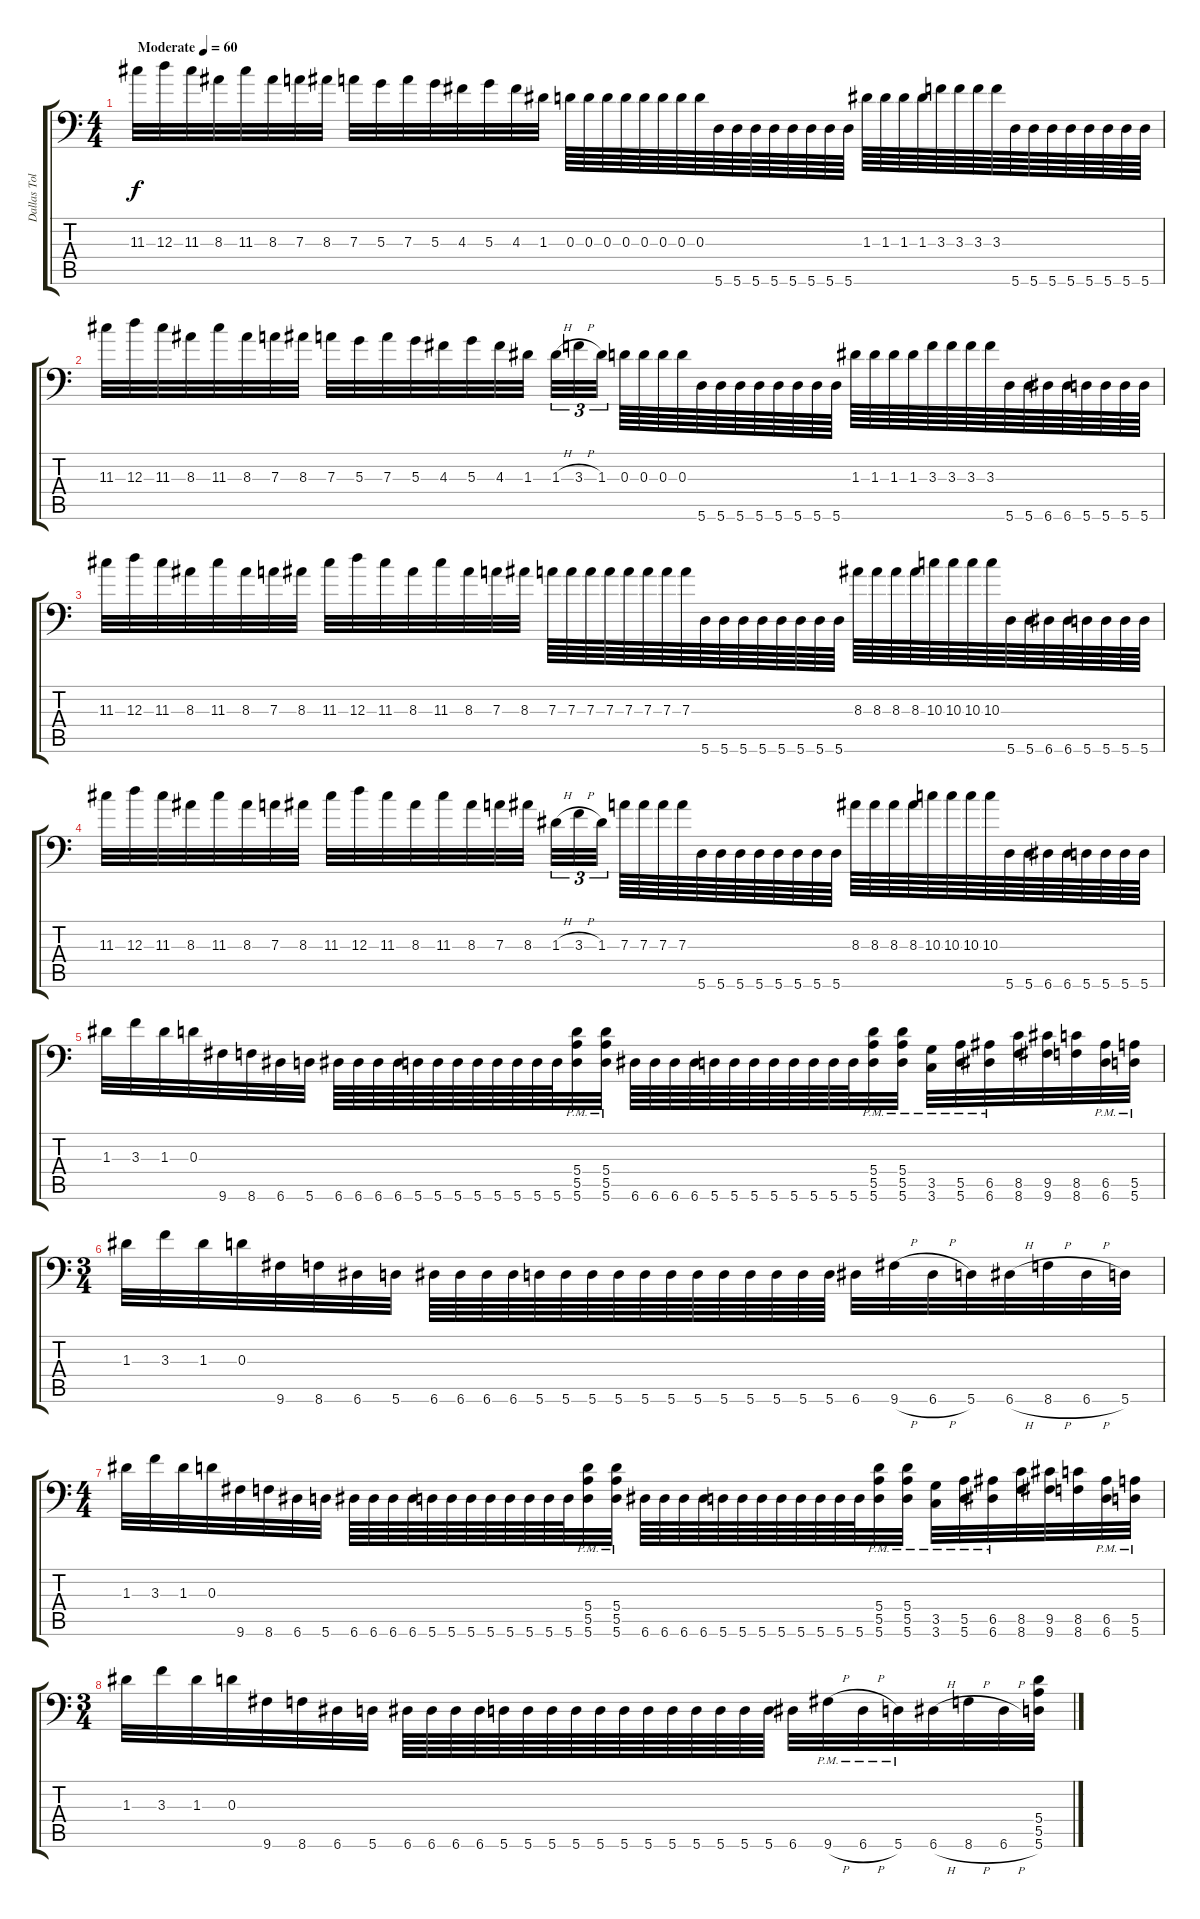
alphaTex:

\track ("Dallas Toller-Wade" "Dallas Tol") {instrument overdrivenguitar}
\staff {score tabs}
\tuning (B3 Gb3 D3 A2 E2 A1) {hide}
\ts (4 4)
\tempo (60 "Moderate")
\clef f4
\ks c
11.3.32{dy f instrument overdrivenguitar} 12.3.32 11.3.32 8.3.32 11.3.32 8.3.32 7.3.32 8.3.32 7.3.32 5.3.32 7.3.32 5.3.32 4.3.32 5.3.32 4.3.32 1.3.32 0.3.64 0.3.64 0.3.64 0.3.64 0.3.64 0.3.64 0.3.64 0.3.64 5.6.64 5.6.64 5.6.64 5.6.64 5.6.64 5.6.64 5.6.64 5.6.64 1.3.64 1.3.64 1.3.64 1.3.64 3.3.64 3.3.64 3.3.64 3.3.64 5.6.64 5.6.64 5.6.64 5.6.64 5.6.64 5.6.64 5.6.64 5.6.64 |
11.3.32 12.3.32 11.3.32 8.3.32 11.3.32 8.3.32 7.3.32 8.3.32 7.3.32 5.3.32 7.3.32 5.3.32 4.3.32 5.3.32 4.3.32 1.3.32 1.3{h}.32{tu (3 2)} 3.3{h}.32{tu (3 2)} 1.3.32{tu (3 2) beam splitsecondary} 0.3.64 0.3.64 0.3.64 0.3.64 5.6.64 5.6.64 5.6.64 5.6.64 5.6.64 5.6.64 5.6.64 5.6.64 1.3.64 1.3.64 1.3.64 1.3.64 3.3.64 3.3.64 3.3.64 3.3.64 5.6.64 5.6.64 6.6.64 6.6.64 5.6.64 5.6.64 5.6.64 5.6.64 |
11.3.32 12.3.32 11.3.32 8.3.32 11.3.32 8.3.32 7.3.32 8.3.32 11.3.32 12.3.32 11.3.32 8.3.32 11.3.32 8.3.32 7.3.32 8.3.32 7.3.64 7.3.64 7.3.64 7.3.64 7.3.64 7.3.64 7.3.64 7.3.64 5.6.64 5.6.64 5.6.64 5.6.64 5.6.64 5.6.64 5.6.64 5.6.64 8.3.64 8.3.64 8.3.64 8.3.64 10.3.64 10.3.64 10.3.64 10.3.64 5.6.64 5.6.64 6.6.64 6.6.64 5.6.64 5.6.64 5.6.64 5.6.64 |
11.3.32 12.3.32 11.3.32 8.3.32 11.3.32 8.3.32 7.3.32 8.3.32 11.3.32 12.3.32 11.3.32 8.3.32 11.3.32 8.3.32 7.3.32 8.3.32 1.3{h}.32{tu (3 2)} 3.3{h}.32{tu (3 2)} 1.3.32{tu (3 2) beam splitsecondary} 7.3.64 7.3.64 7.3.64 7.3.64 5.6.64 5.6.64 5.6.64 5.6.64 5.6.64 5.6.64 5.6.64 5.6.64 8.3.64 8.3.64 8.3.64 8.3.64 10.3.64 10.3.64 10.3.64 10.3.64 5.6.64 5.6.64 6.6.64 6.6.64 5.6.64 5.6.64 5.6.64 5.6.64 |
1.3.32 3.3.32 1.3.32 0.3.32 9.6.32 8.6.32 6.6.32 5.6.32 6.6.64 6.6.64 6.6.64 6.6.64 5.6.64 5.6.64 5.6.64 5.6.64 5.6.64 5.6.64 5.6.64 5.6.64 (5.4{pm} 5.5{pm} 5.6{pm}).32 (5.4{pm} 5.5{pm} 5.6{pm}).32 6.6.64 6.6.64 6.6.64 6.6.64 5.6.64 5.6.64 5.6.64 5.6.64 5.6.64 5.6.64 5.6.64 5.6.64 (5.4{pm} 5.5{pm} 5.6{pm}).32 (5.4{pm} 5.5{pm} 5.6{pm}).32 (3.5{pm} 3.6{pm}).32 (5.5{pm} 5.6{pm}).32 (6.5{pm} 6.6{pm}).32 (8.5 8.6).32 (9.5 9.6).32 (8.5 8.6).32 (6.5{pm} 6.6{pm}).32 (5.5{pm} 5.6{pm}).32 |
\ts (3 4)
1.3.32 3.3.32 1.3.32 0.3.32 9.6.32 8.6.32 6.6.32 5.6.32 6.6.64 6.6.64 6.6.64 6.6.64 5.6.64 5.6.64 5.6.64 5.6.64 5.6.64 5.6.64 5.6.64 5.6.64 5.6.64 5.6.64 5.6.64 5.6.64 6.6.32 9.6{h}.32 6.6{h}.32 5.6.32 6.6{h}.32 8.6{h}.32 6.6{h}.32 5.6.32 |
\ts (4 4)
1.3.32 3.3.32 1.3.32 0.3.32 9.6.32 8.6.32 6.6.32 5.6.32 6.6.64 6.6.64 6.6.64 6.6.64 5.6.64 5.6.64 5.6.64 5.6.64 5.6.64 5.6.64 5.6.64 5.6.64 (5.4{pm} 5.5{pm} 5.6{pm}).32 (5.4{pm} 5.5{pm} 5.6{pm}).32 6.6.64 6.6.64 6.6.64 6.6.64 5.6.64 5.6.64 5.6.64 5.6.64 5.6.64 5.6.64 5.6.64 5.6.64 (5.4{pm} 5.5{pm} 5.6{pm}).32 (5.4{pm} 5.5{pm} 5.6{pm}).32 (3.5{pm} 3.6{pm}).32 (5.5{pm} 5.6{pm}).32 (6.5{pm} 6.6{pm}).32 (8.5 8.6).32 (9.5 9.6).32 (8.5 8.6).32 (6.5{pm} 6.6{pm}).32 (5.5{pm} 5.6{pm}).32 |
\ts (3 4)
1.3.32 3.3.32 1.3.32 0.3.32 9.6.32 8.6.32 6.6.32 5.6.32 6.6.64 6.6.64 6.6.64 6.6.64 5.6.64 5.6.64 5.6.64 5.6.64 5.6.64 5.6.64 5.6.64 5.6.64 5.6.64 5.6.64 5.6.64 5.6.64 6.6.32 9.6{h pm}.32 6.6{h pm}.32 5.6{pm}.32 6.6{h}.32 8.6{h}.32 6.6{h}.32 (5.4 5.5 5.6).32
